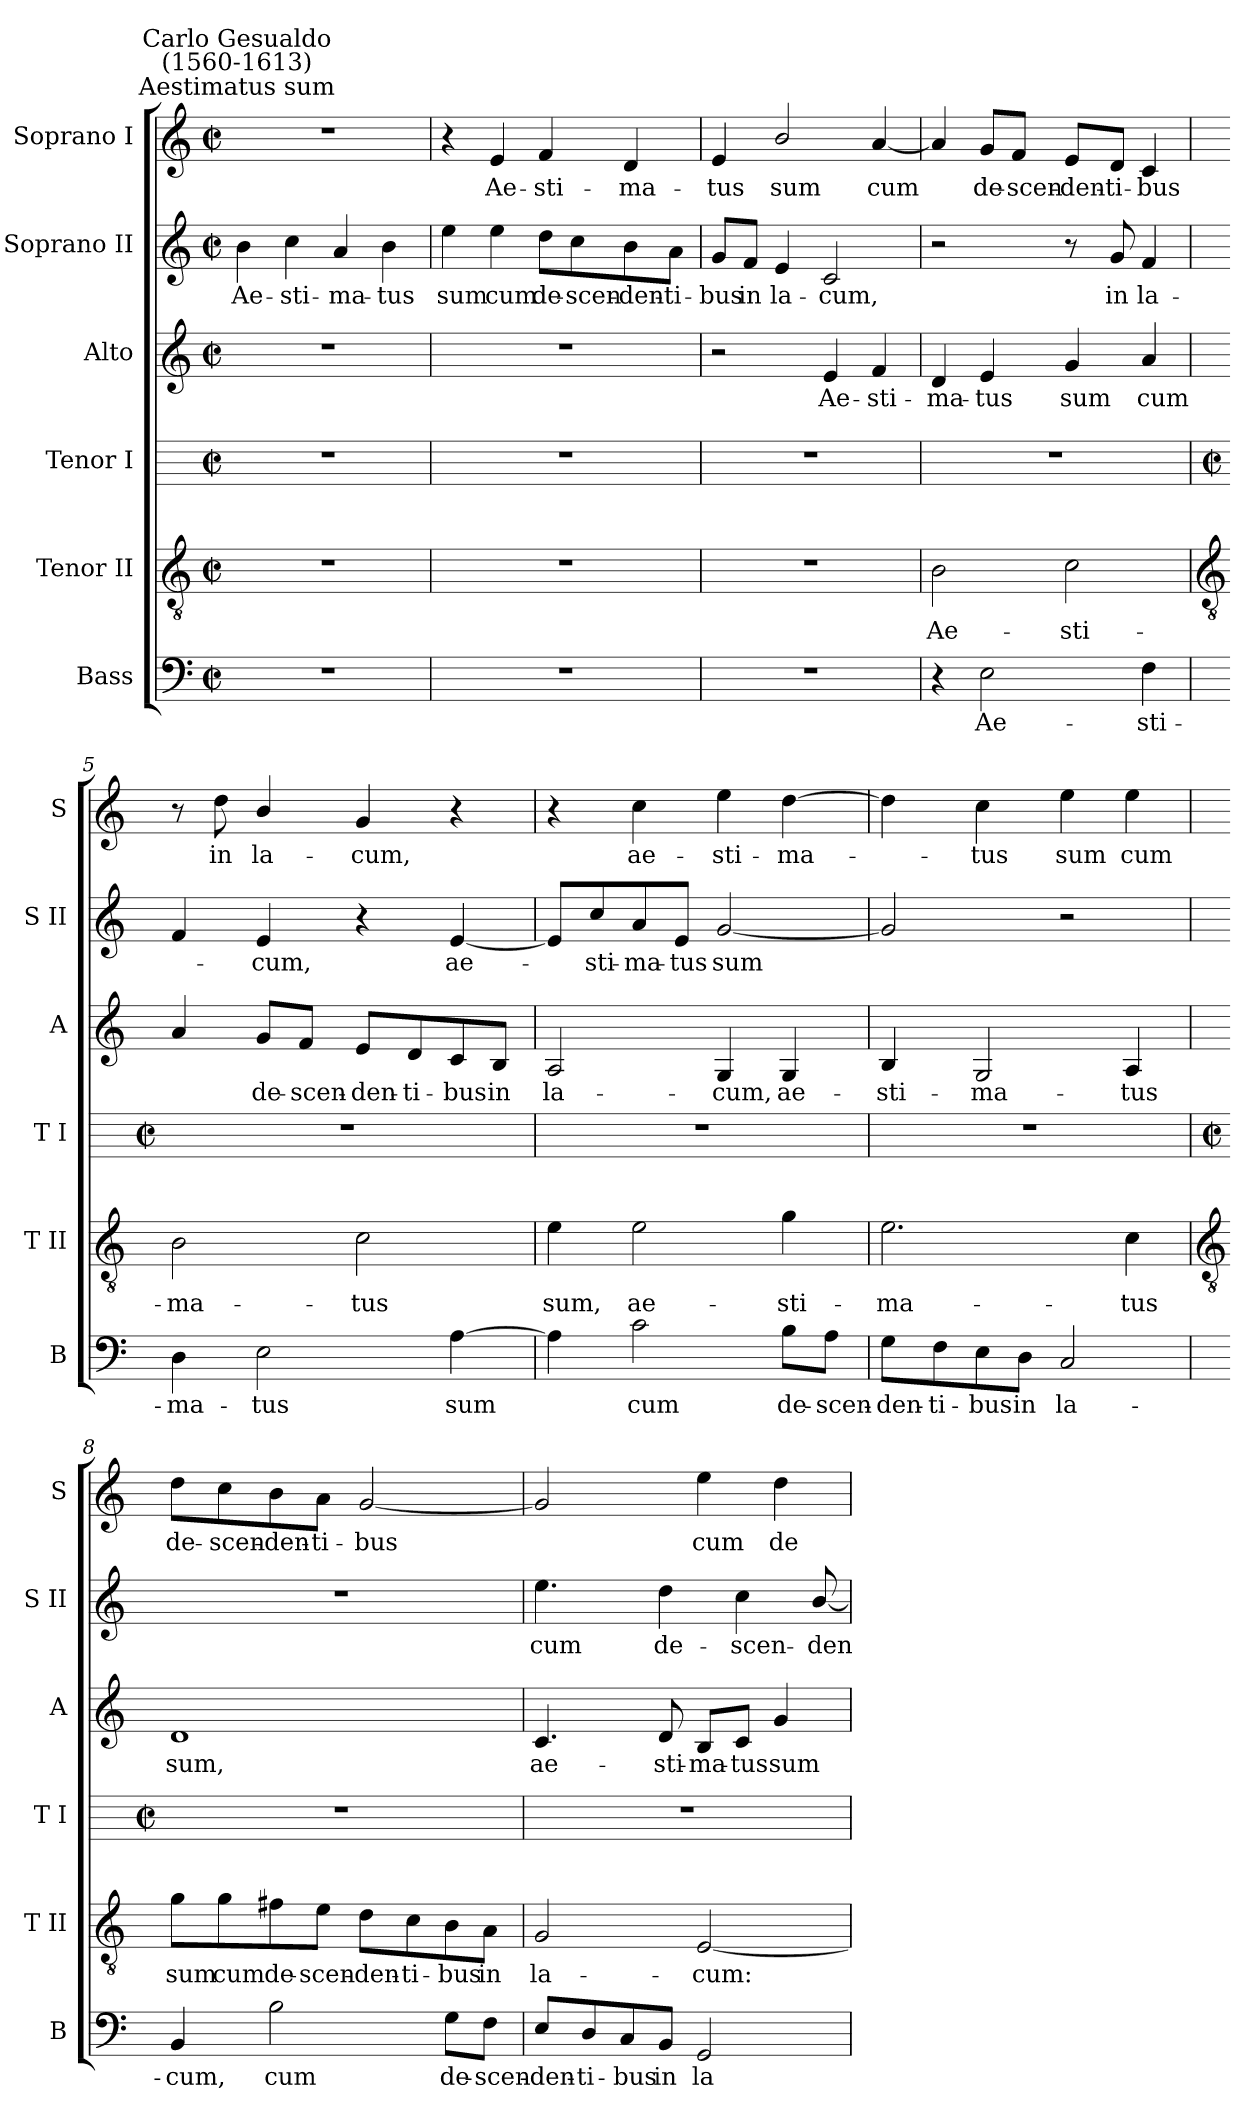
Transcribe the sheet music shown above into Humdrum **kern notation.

**kern	**text	**kern	**text	**kern	**kern	**text	**kern	**text	**kern	**text
*part6	*part6	*part5	*part5	*part4	*part3	*part3	*part2	*part2	*part1	*part1
*staff6	*staff6	*staff5	*staff5	*staff4	*staff3	*staff3	*staff2	*staff2	*staff1	*staff1
*I"Bass	*	*I"Tenor II	*	*I"Tenor I	*I"Alto	*	*I"Soprano II	*	*I"Soprano I	*
*I'B	*	*I'T II	*	*I'T I	*I'A	*	*I'S II	*	*I'S	*
*clefF4	*	*clefGv2	*	*	*clefG2	*	*clefG2	*	*clefG2	*
*k[]	*	*k[]	*	*	*k[]	*	*k[]	*	*k[]	*
*C:	*	*C:	*	*	*C:	*	*C:	*	*C:	*
*M2/2	*	*M2/2	*	*M2/2	*M2/2	*	*M2/2	*	*M2/2	*
*met(c|)	*	*met(c|)	*	*met(c|)	*met(c|)	*	*met(c|)	*	*met(c|)	*
=1	=1	=1	=1	=1	=1	=1	=1	=1	=1	=1
!	!	!	!	!	!	!	!	!	!LO:TX:a:cj:t=Aestimatus sum	!
!	!	!	!	!	!	!	!	!	!LO:TX:a:cj:t=Carlo Gesualdo\n(1560-1613)	!
!	!	!	!	!	!	!	!	!LO:LY:b	!	!
1r	.	1r	.	1r	1r	.	4b	Ae-	1r	.
!	!	!	!	!	!	!	!	!LO:LY:b	!	!
.	.	.	.	.	.	.	4cc	-sti-	.	.
!	!	!	!	!	!	!	!	!LO:LY:b	!	!
.	.	.	.	.	.	.	4a	-ma-	.	.
!	!	!	!	!	!	!	!	!LO:LY:b	!	!
.	.	.	.	.	.	.	4b	-tus	.	.
=2	=2	=2	=2	=2	=2	=2	=2	=2	=2	=2
!	!	!	!	!	!	!	!	!LO:LY:b	!	!
1r	.	1r	.	1r	1r	.	4ee	sum	4r	.
!	!	!	!	!	!	!	!	!LO:LY:b	!	!LO:LY:b
.	.	.	.	.	.	.	4ee	cum	4e	Ae-
!	!	!	!	!	!	!	!	!LO:LY:b	!	!LO:LY:b
.	.	.	.	.	.	.	8dd\L	de-	4f	-sti-
!	!	!	!	!	!	!	!	!LO:LY:b	!	!
.	.	.	.	.	.	.	8cc\	-scen-	.	.
!	!	!	!	!	!	!	!	!LO:LY:b	!	!LO:LY:b
.	.	.	.	.	.	.	8b\	-den-	4d	-ma-
!	!	!	!	!	!	!	!	!LO:LY:b	!	!
.	.	.	.	.	.	.	8a\J	-ti-	.	.
=3	=3	=3	=3	=3	=3	=3	=3	=3	=3	=3
!	!	!	!	!	!	!	!	!LO:LY:b	!	!LO:LY:b
1r	.	1r	.	1r	2r	.	8g/L	-bus	4e	-tus
!	!	!	!	!	!	!	!	!LO:LY:b	!	!
.	.	.	.	.	.	.	8f/J	in	.	.
!	!	!	!	!	!	!	!	!LO:LY:b	!	!LO:LY:b
.	.	.	.	.	.	.	4e	la-	2b/	sum
!	!	!	!	!	!	!LO:LY:b	!	!LO:LY:b	!	!
.	.	.	.	.	4e	Ae-	2c	-cum,	.	.
!	!	!	!	!	!	!LO:LY:b	!	!	!	!LO:LY:b
.	.	.	.	.	4f	-sti-	.	.	[4a	cum
=4	=4	=4	=4	=4	=4	=4	=4	=4	=4	=4
!	!	!	!LO:LY:b	!	!	!LO:LY:b	!	!	!	!LO:LY:b
4r	.	2B	Ae-	1r	4d	-ma-	2r	.	4a]	.
!	!LO:LY:b	!	!	!	!	!LO:LY:b	!	!	!	!LO:LY:b
2E	Ae-	.	.	.	4e	-tus	.	.	8g/L	de-
!	!	!	!	!	!	!	!	!	!	!LO:LY:b
.	.	.	.	.	.	.	.	.	8f/J	-scen-
!	!	!	!LO:LY:b	!	!	!LO:LY:b	!	!	!	!LO:LY:b
.	.	2c	-sti-	.	4g	sum	8r	.	8e/L	-den-
!	!	!	!	!	!	!	!	!LO:LY:b	!	!LO:LY:b
.	.	.	.	.	.	.	8g	in	8d/J	-ti-
!	!LO:LY:b	!	!	!	!	!LO:LY:b	!	!LO:LY:b	!	!LO:LY:b
4F	-sti-	.	.	.	4a	cum	4f	la-	4c	-bus
!!LO:LB:g=z
=5	=5	=5	=5	=5	=5	=5	=5	=5	=5	=5
*	*	*clefGv2	*	*	*	*	*	*	*	*
*	*	*	*	*M2/2	*	*	*	*	*	*
*	*	*	*	*met(c|)	*	*	*	*	*	*
!	!LO:LY:b	!	!LO:LY:b	!	!	!LO:LY:b	!	!LO:LY:b	!	!
4D	-ma-	2B	-ma-	1r	4a	.	4f	.	8r	.
!	!	!	!	!	!	!	!	!	!	!LO:LY:b
.	.	.	.	.	.	.	.	.	8dd	in
!	!LO:LY:b	!	!	!	!	!LO:LY:b	!	!LO:LY:b	!	!LO:LY:b
2E	-tus	.	.	.	8g/L	de-	4e	cum,	4b/	la-
!	!	!	!	!	!	!LO:LY:b	!	!	!	!
.	.	.	.	.	8f/J	-scen-	.	.	.	.
!	!	!	!LO:LY:b	!	!	!LO:LY:b	!	!	!	!LO:LY:b
.	.	2c	-tus	.	8e/L	-den-	4r	.	4g	-cum,
!	!	!	!	!	!	!LO:LY:b	!	!	!	!
.	.	.	.	.	8d/	-ti-	.	.	.	.
!	!LO:LY:b	!	!	!	!	!LO:LY:b	!	!LO:LY:b	!	!
[4A	sum	.	.	.	8c/	-bus	[4e	ae-	4r	.
!	!	!	!	!	!	!LO:LY:b	!	!	!	!
.	.	.	.	.	8B/J	in	.	.	.	.
=6	=6	=6	=6	=6	=6	=6	=6	=6	=6	=6
!	!LO:LY:b	!	!LO:LY:b	!	!	!LO:LY:b	!	!	!	!
4A]	.	4e	sum,	1r	2A	la-	8e/L]	.	4r	.
!	!	!	!	!	!	!	!	!LO:LY:b	!	!
.	.	.	.	.	.	.	8cc/	sti-	.	.
!	!LO:LY:b	!	!LO:LY:b	!	!	!	!	!LO:LY:b	!	!LO:LY:b
2c	cum	2e	ae-	.	.	.	8a/	-ma-	4cc	ae-
!	!	!	!	!	!	!	!	!LO:LY:b	!	!
.	.	.	.	.	.	.	8e/J	-tus	.	.
!	!	!	!	!	!	!LO:LY:b	!	!LO:LY:b	!	!LO:LY:b
.	.	.	.	.	4G	-cum,	[2g	sum	4ee	-sti-
!	!LO:LY:b	!	!LO:LY:b	!	!	!LO:LY:b	!	!	!	!LO:LY:b
8B\L	de-	4g	-sti-	.	4G	ae-	.	.	[4dd	-ma-
!	!LO:LY:b	!	!	!	!	!	!	!	!	!
8A\J	-scen-	.	.	.	.	.	.	.	.	.
=7	=7	=7	=7	=7	=7	=7	=7	=7	=7	=7
!	!LO:LY:b	!	!LO:LY:b	!	!	!LO:LY:b	!	!	!	!
8G\L	-den-	2.e	-ma-	1r	4B	-sti-	2g]	.	4dd]	.
!	!LO:LY:b	!	!	!	!	!	!	!	!	!
8F\	-ti-	.	.	.	.	.	.	.	.	.
!	!LO:LY:b	!	!	!	!	!LO:LY:b	!	!	!	!LO:LY:b
8E\	-bus	.	.	.	2G	-ma-	.	.	4cc	tus
!	!LO:LY:b	!	!	!	!	!	!	!	!	!
8D\J	in	.	.	.	.	.	.	.	.	.
!	!LO:LY:b	!	!	!	!	!	!	!	!	!LO:LY:b
2C	la-	.	.	.	.	.	2r	.	4ee	sum
!	!	!	!LO:LY:b	!	!	!LO:LY:b	!	!	!	!LO:LY:b
.	.	4c	-tus	.	4A	-tus	.	.	4ee	cum
!!LO:LB:g=z
=8	=8	=8	=8	=8	=8	=8	=8	=8	=8	=8
*	*	*clefGv2	*	*	*	*	*	*	*	*
*	*	*	*	*M2/2	*	*	*	*	*	*
*	*	*	*	*met(c|)	*	*	*	*	*	*
!	!LO:LY:b	!	!LO:LY:b	!	!	!LO:LY:b	!	!	!	!LO:LY:b
4BB	-cum,	8g\L	sum	1r	1d	sum,	1r	.	8dd\L	de-
!	!	!	!LO:LY:b	!	!	!	!	!	!	!LO:LY:b
.	.	8g\	cum	.	.	.	.	.	8cc\	-scen-
!	!LO:LY:b	!	!LO:LY:b	!	!	!	!	!	!	!LO:LY:b
2B	cum	8f#X\	de-	.	.	.	.	.	8b\	-den-
!	!	!	!LO:LY:b	!	!	!	!	!	!	!LO:LY:b
.	.	8e\J	-scen-	.	.	.	.	.	8a\J	-ti-
!	!	!	!LO:LY:b	!	!	!	!	!	!	!LO:LY:b
.	.	8d\L	-den-	.	.	.	.	.	[2g	-bus
!	!	!	!LO:LY:b	!	!	!	!	!	!	!
.	.	8c\	-ti-	.	.	.	.	.	.	.
!	!LO:LY:b	!	!LO:LY:b	!	!	!	!	!	!	!
8G\L	de-	8B\	-bus	.	.	.	.	.	.	.
!	!LO:LY:b	!	!LO:LY:b	!	!	!	!	!	!	!
8F\J	-scen-	8A\J	in	.	.	.	.	.	.	.
=9	=9	=9	=9	=9	=9	=9	=9	=9	=9	=9
!	!LO:LY:b	!	!LO:LY:b	!	!	!LO:LY:b	!	!LO:LY:b	!	!LO:LY:b
8E/L	den-	2G	la-	1r	4.c	ae-	4.ee	cum	2g]	.
!	!LO:LY:b	!	!	!	!	!	!	!	!	!
8D/	-ti-	.	.	.	.	.	.	.	.	.
!	!LO:LY:b	!	!	!	!	!	!	!	!	!
8C/	-bus	.	.	.	.	.	.	.	.	.
!	!LO:LY:b	!	!	!	!	!LO:LY:b	!	!LO:LY:b	!	!
8BB/J	in	.	.	.	8d	-sti-	4dd	de-	.	.
!	!LO:LY:b	!	!LO:LY:b	!	!	!LO:LY:b	!	!	!	!LO:LY:b
2GG	la-	[2E	-cum:	.	8B/L	-ma-	.	.	4ee	cum
!	!	!	!	!	!	!LO:LY:b	!	!LO:LY:b	!	!
.	.	.	.	.	8c/J	-tus	4cc	-scen-	.	.
!	!	!	!	!	!	!LO:LY:b	!	!	!	!LO:LY:b
.	.	.	.	.	4g	sum	.	.	4dd	de-
!	!	!	!	!	!	!	!	!LO:LY:b	!	!
.	.	.	.	.	.	.	[8b/	-den-	.	.
=	=	=	=	=	=	=	=	=	=	=
*-	*-	*-	*-	*-	*-	*-	*-	*-	*-	*-
